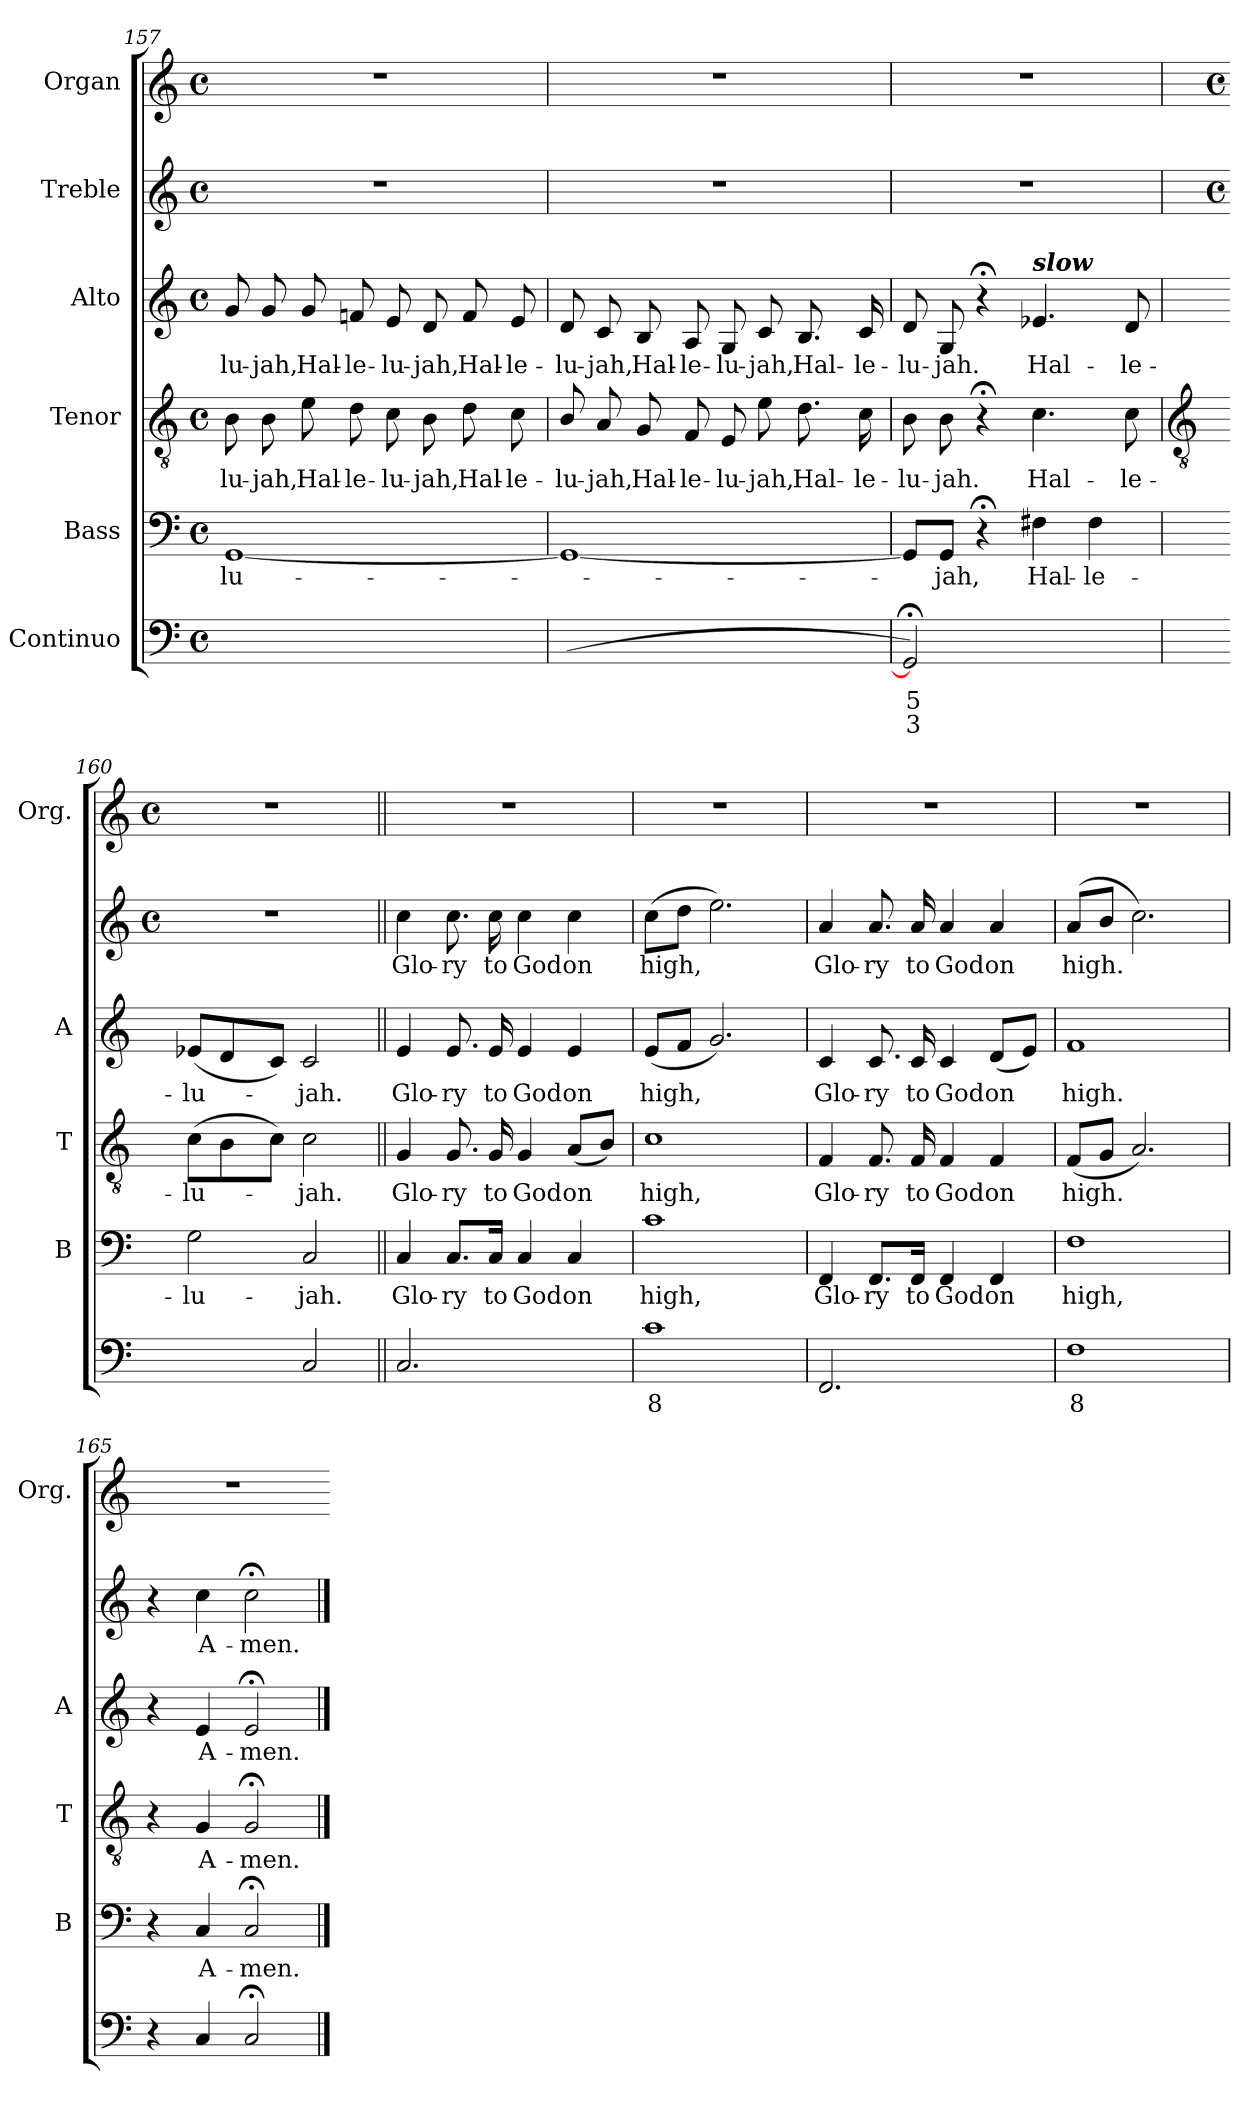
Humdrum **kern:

**kern	**text	**text	**kern	**text	**kern	**text	**kern	**text	**kern	**text	**kern
*part6	*part6	*part6	*part5	*part5	*part4	*part4	*part3	*part3	*part2	*part2	*part1
*staff6	*staff6	*staff6	*staff5	*staff5	*staff4	*staff4	*staff3	*staff3	*staff2	*staff2	*staff1
*I"Continuo	*	*	*I"Bass	*	*I"Tenor	*	*I"Alto	*	*I"Treble	*	*I"Organ
*	*	*	*I'B	*	*I'T	*	*I'A	*	*	*	*I'Org.
*clefF4	*	*	*clefF4	*	*clefGv2	*	*clefG2	*	*clefG2	*	*clefG2
*k[]	*	*	*k[]	*	*k[]	*	*k[]	*	*k[]	*	*k[]
*C:	*	*	*C:	*	*C:	*	*C:	*	*C:	*	*C:
*M4/4	*	*	*M4/4	*	*M4/4	*	*M4/4	*	*M4/4	*	*M4/4
*met(c)	*	*	*met(c)	*	*met(c)	*	*met(c)	*	*met(c)	*	*met(c)
=157	=157	=157	=157	=157	=157	=157	=157	=157	=157	=157	=157
!	!LO:LY:b	!LO:LY:b	!	!LO:LY:b	!	!LO:LY:b	!	!LO:LY:b	!	!	!
(>[4GG\yy	5	3	[1GG	-lu-	8B	-lu-	8g	-lu-	1r	.	1r
!	!	!	!	!	!	!LO:LY:b	!	!LO:LY:b	!	!	!
.	.	.	.	.	8B	-jah,	8g	-jah,	.	.	.
!	!LO:LY:b	!LO:LY:b	!	!	!	!LO:LY:b	!	!LO:LY:b	!	!	!
8GG\Lyy_	8	6	.	.	8e	Hal-	8g	Hal-	.	.	.
!	!LO:LY:b	!LO:LY:b	!	!	!	!LO:LY:b	!	!LO:LY:b	!	!	!
8GG\Jyy_	7	5	.	.	8d	-le-	8fn	-le-	.	.	.
!	!LO:LY:b	!LO:LY:b	!	!	!	!LO:LY:b	!	!LO:LY:b	!	!	!
8GG\Lyy_	6	4	.	.	8c	-lu-	8e	-lu-	.	.	.
!	!LO:LY:b	!LO:LY:b	!	!	!	!LO:LY:b	!	!LO:LY:b	!	!	!
8GG\Jyy_	5	3	.	.	8B	-jah,	8d	-jah,	.	.	.
!	!LO:LY:b	!LO:LY:b	!	!	!	!LO:LY:b	!	!LO:LY:b	!	!	!
8GG\Lyy_	7	5	.	.	8d	Hal-	8f	Hal-	.	.	.
!	!LO:LY:b	!LO:LY:b	!	!	!	!LO:LY:b	!	!LO:LY:b	!	!	!
8GG\Jyy_	6	4	.	.	8c	-le-	8e	-le-	.	.	.
=158	=158	=158	=158	=158	=158	=158	=158	=158	=158	=158	=158
!	!LO:LY:b	!LO:LY:b	!	!	!	!LO:LY:b	!	!LO:LY:b	!	!	!
(>2GG\yy_)	5	3	1GG_	.	8B/	-lu-	8d	-lu-	1r	.	1r
!	!	!	!	!	!	!LO:LY:b	!	!LO:LY:b	!	!	!
.	.	.	.	.	8A	-jah,	8c	-jah,	.	.	.
!	!	!	!	!	!	!LO:LY:b	!	!LO:LY:b	!	!	!
.	.	.	.	.	8G	Hal-	8B	Hal-	.	.	.
!	!	!	!	!	!	!LO:LY:b	!	!LO:LY:b	!	!	!
.	.	.	.	.	8F	-le-	8A	-le-	.	.	.
!	!LO:LY:b	!LO:LY:b	!	!	!	!LO:LY:b	!	!LO:LY:b	!	!	!
4GG\yy_	6	4	.	.	8E	-lu-	8G	-lu-	.	.	.
!	!	!	!	!	!	!LO:LY:b	!	!LO:LY:b	!	!	!
.	.	.	.	.	8e	-jah,	8c	-jah,	.	.	.
!	!LO:LY:b	!LO:LY:b	!	!	!	!LO:LY:b	!	!LO:LY:b	!	!	!
8GG\Lyy_	5	3	.	.	8.d	Hal-	8.B	Hal-	.	.	.
!	!LO:LY:b	!LO:LY:b	!	!	!	!	!	!	!	!	!
8GG\Jyy_	6	4	.	.	.	.	.	.	.	.	.
!	!	!	!	!	!	!LO:LY:b	!	!LO:LY:b	!	!	!
.	.	.	.	.	16c	-le-	16c	-le-	.	.	.
=159	=159	=159	=159	=159	=159	=159	=159	=159	=159	=159	=159
!	!LO:LY:b	!LO:LY:b	!	!	!	!LO:LY:b	!	!LO:LY:b	!	!	!
2GG;</])	5	3	8GG/L]	.	8B	-lu-	8d	-lu-	1r	.	1r
!	!	!	!	!LO:LY:b	!	!LO:LY:b	!	!LO:LY:b	!	!	!
.	.	.	8GG/J	jah,	8B	-jah.	8G	-jah.	.	.	.
.	.	.	4r;<	.	4r;<	.	4r;<	.	.	.	.
!	!	!	!	!	!	!	!LO:TX:a:Bi:t=slow	!	!	!	!
!	!LO:LY:b	!LO:LY:b	!	!LO:LY:b	!	!LO:LY:b	!	!LO:LY:b	!	!	!
[4F#Xyy	7	5	4F#X	Hal-	4.c	Hal-	4.e-X	Hal-	.	.	.
!	!LO:LY:b	!	!	!LO:LY:b	!	!	!	!	!	!	!
4F#yy]	6	.	4F#	-le-	.	.	.	.	.	.	.
!	!	!	!	!	!	!LO:LY:b	!	!LO:LY:b	!	!	!
.	.	.	.	.	8c	-le-	8d	-le-	.	.	.
!!LO:LB:g=z
=160	=160	=160	=160	=160	=160	=160	=160	=160	=160	=160	=160
*	*	*	*	*	*clefGv2	*	*	*	*	*	*
*	*	*	*	*	*	*	*	*	*k[]	*	*
*	*	*	*	*	*	*	*	*	*C:	*	*
*	*	*	*	*	*	*	*	*	*M4/4	*	*M4/4
*	*	*	*	*	*	*	*	*	*met(c)	*	*met(c)
!	!LO:LY:b	!LO:LY:b	!	!LO:LY:b	!	!LO:LY:b	!	!LO:LY:b	!	!	!
[8Gyy	6	4	2G	-lu-	(>8cL	-lu-	(<8e-XL	-lu-	1r	.	1r
!	!LO:LY:b	!LO:LY:b	!	!	!	!	!	!	!	!	!
4.Gyy]	5	3	.	.	4B	.	4d	.	.	.	.
.	.	.	.	.	8cJ)	.	8cJ)	.	.	.	.
!	!	!	!	!LO:LY:b	!	!LO:LY:b	!	!LO:LY:b	!	!	!
2C	.	.	2C	-jah.	2c	jah.	2c	jah.	.	.	.
=161||	=161||	=161||	=161||	=161||	=161||	=161||	=161||	=161||	=161||	=161||	=161||
!	!	!	!	!LO:LY:b	!	!LO:LY:b	!	!LO:LY:b	!	!LO:LY:b	!
2.C	.	.	4C	Glo-	4G	Glo-	4e	Glo-	4cc	Glo-	1r
!	!	!	!	!LO:LY:b	!	!LO:LY:b	!	!LO:LY:b	!	!LO:LY:b	!
.	.	.	8.C/L	-ry	8.G	-ry	8.e	-ry	8.cc	-ry	.
!	!	!	!	!LO:LY:b	!	!LO:LY:b	!	!LO:LY:b	!	!LO:LY:b	!
.	.	.	16C/Jk	to	16G	to	16e	to	16cc	to	.
!	!	!	!	!LO:LY:b	!	!LO:LY:b	!	!LO:LY:b	!	!LO:LY:b	!
.	.	.	4C	God	4G	God	4e	God	4cc	God	.
!	!LO:LY:b	!	!	!LO:LY:b	!	!LO:LY:b	!	!LO:LY:b	!	!LO:LY:b	!
[8C/Lyy	6	.	4C	on	(<8AL	on	4e	on	4cc	on	.
!	!LO:LY:b	!	!	!	!	!	!	!	!	!	!
8C/Jyy]	7	.	.	.	8BJ)	.	.	.	.	.	.
=162	=162	=162	=162	=162	=162	=162	=162	=162	=162	=162	=162
!	!LO:LY:b	!	!	!LO:LY:b	!	!LO:LY:b	!	!LO:LY:b	!	!LO:LY:b	!
1c	8	.	1c	high,	1c	high,	(<8eL	high,	(>8ccL	high,	1r
.	.	.	.	.	.	.	8fJ	.	8ddJ	.	.
.	.	.	.	.	.	.	2.g)	.	2.ee)	.	.
=163	=163	=163	=163	=163	=163	=163	=163	=163	=163	=163	=163
!	!	!	!	!LO:LY:b	!	!LO:LY:b	!	!LO:LY:b	!	!LO:LY:b	!
2.FF	.	.	4FF	Glo-	4F	Glo-	4c	Glo-	4a	Glo-	1r
!	!	!	!	!LO:LY:b	!	!LO:LY:b	!	!LO:LY:b	!	!LO:LY:b	!
.	.	.	8.FF/L	-ry	8.F	-ry	8.c	-ry	8.a	-ry	.
!	!	!	!	!LO:LY:b	!	!LO:LY:b	!	!LO:LY:b	!	!LO:LY:b	!
.	.	.	16FF/Jk	to	16F	to	16c	to	16a	to	.
!	!	!	!	!LO:LY:b	!	!LO:LY:b	!	!LO:LY:b	!	!LO:LY:b	!
.	.	.	4FF	God	4F	God	4c	God	4a	God	.
!	!LO:LY:b	!	!	!LO:LY:b	!	!LO:LY:b	!	!LO:LY:b	!	!LO:LY:b	!
[8FF/Lyy	6	.	4FF	on	4F	on	(<8dL	on	4a	on	.
!	!LO:LY:b	!	!	!	!	!	!	!	!	!	!
8FF/Jyy]	7	.	.	.	.	.	8eJ)	.	.	.	.
=164	=164	=164	=164	=164	=164	=164	=164	=164	=164	=164	=164
!	!LO:LY:b	!	!	!LO:LY:b	!	!LO:LY:b	!	!LO:LY:b	!	!LO:LY:b	!
1F	8	.	1F	high,	(<8FL	high.	1f	high.	(<8aL	high.	1r
.	.	.	.	.	8GJ	.	.	.	8bJ	.	.
.	.	.	.	.	2.A)	.	.	.	2.cc)	.	.
=165	=165	=165	=165	=165	=165	=165	=165	=165	=165	=165	=165
4r	.	.	4r	.	4r	.	4r	.	4r	.	1r
!	!	!	!	!LO:LY:b	!	!LO:LY:b	!	!LO:LY:b	!	!LO:LY:b	!
4C	.	.	4C	A-	4G	A-	4e	A-	4cc	A-	.
!	!	!	!	!LO:LY:b	!	!LO:LY:b	!	!LO:LY:b	!	!LO:LY:b	!
2C;<	.	.	2C;<	-men.	2G;<	-men.	2e;<	-men.	2cc;<	-men.	.
==	=	=	==	=	==	=	==	=	==	=	=
*-	*-	*-	*-	*-	*-	*-	*-	*-	*-	*-	*-
